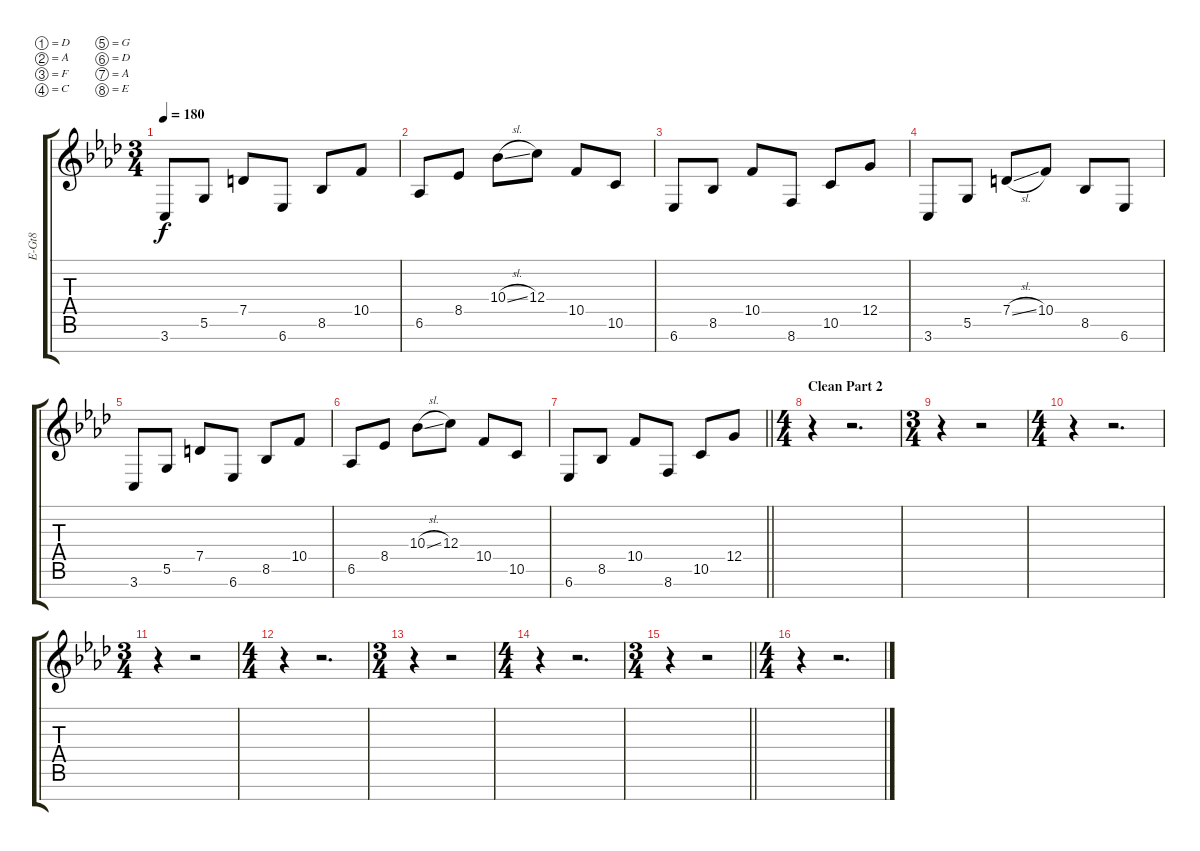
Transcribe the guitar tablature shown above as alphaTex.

\bracketExtendMode groupsimilarinstruments
\otherSystemsTrackNameOrientation horizontal
\track ("Simon Girard" "E-Gt8") {instrument distortionguitar}
\staff {score tabs}
\tuning (D4 A3 F3 C3 G2 D2 A1 E1)
\ts (3 4)
\tempo 180
\clef g2
\ks ab
3.7{acc forcenatural}.8{dy f beam Up} 5.6{acc forcenatural}.8{beam Up} 7.5{acc forcenatural}.8{beam Up} 6.7{acc forcenatural}.8{beam Up} 8.6{acc forcenatural}.8{beam Up} 10.5{acc forcenatural}.8{beam Up} |
6.6{acc b}.8{beam Up} 8.5{acc forcenatural}.8{beam Up} 10.4{sl acc forcenatural}.8{beam Down} 12.4{acc forcenatural}.8{beam Down} 10.5{acc forcenatural}.8{beam Up} 10.6{acc forcenatural}.8{beam Up} |
6.7{acc forcenatural}.8{beam Up} 8.6{acc forcenatural}.8{beam Up} 10.5{acc forcenatural}.8{beam Up} 8.7{acc forcenatural}.8{beam Up} 10.6{acc forcenatural}.8{beam Up} 12.5{acc forcenatural}.8{beam Up} |
3.7{acc forcenatural}.8{beam Up} 5.6{acc forcenatural}.8{beam Up} 7.5{sl acc forcenatural}.8{beam Up} 10.5{acc forcenatural}.8{beam Up} 8.6{acc forcenatural}.8{beam Up} 6.7{acc forcenatural}.8{beam Up} |
3.7{acc forcenatural}.8{beam Up} 5.6{acc forcenatural}.8{beam Up} 7.5{acc forcenatural}.8{beam Up} 6.7{acc forcenatural}.8{beam Up} 8.6{acc forcenatural}.8{beam Up} 10.5{acc forcenatural}.8{beam Up} |
6.6{acc b}.8{beam Up} 8.5{acc forcenatural}.8{beam Up} 10.4{sl acc forcenatural}.8{beam Down} 12.4{acc forcenatural}.8{beam Down} 10.5{acc forcenatural}.8{beam Up} 10.6{acc forcenatural}.8{beam Up} |
\barLineRight lightlight
6.7{acc forcenatural}.8{beam Up} 8.6{acc forcenatural}.8{beam Up} 10.5{acc forcenatural}.8{beam Up} 8.7{acc forcenatural}.8{beam Up} 10.6{acc forcenatural}.8{beam Up} 12.5{acc forcenatural}.8{beam Up} |
\ts (4 4)
\beaming (8 2 2 2 2)
\section ("" "Clean Part 2")
r.4{beam Down} r.2{d beam Down} |
\ts (3 4)
\beaming (8 2 2 2 2)
r.4{beam Down} r.2{beam Down} |
\ts (4 4)
\beaming (8 2 2 2 2)
r.4{beam Down} r.2{d beam Down} |
\ts (3 4)
\beaming (8 2 2 2 2)
r.4{beam Down} r.2{beam Down} |
\ts (4 4)
\beaming (8 2 2 2 2)
r.4{beam Down} r.2{d beam Down} |
\ts (3 4)
\beaming (8 2 2 2 2)
r.4{beam Down} r.2{beam Down} |
\ts (4 4)
\beaming (8 2 2 2 2)
r.4{beam Down} r.2{d beam Down} |
\ts (3 4)
\beaming (8 2 2 2 2)
\barLineRight lightlight
r.4{beam Down} r.2{beam Down} |
\ts (4 4)
\beaming (8 2 2 2 2)
r.4{beam Down} r.2{d beam Down}
